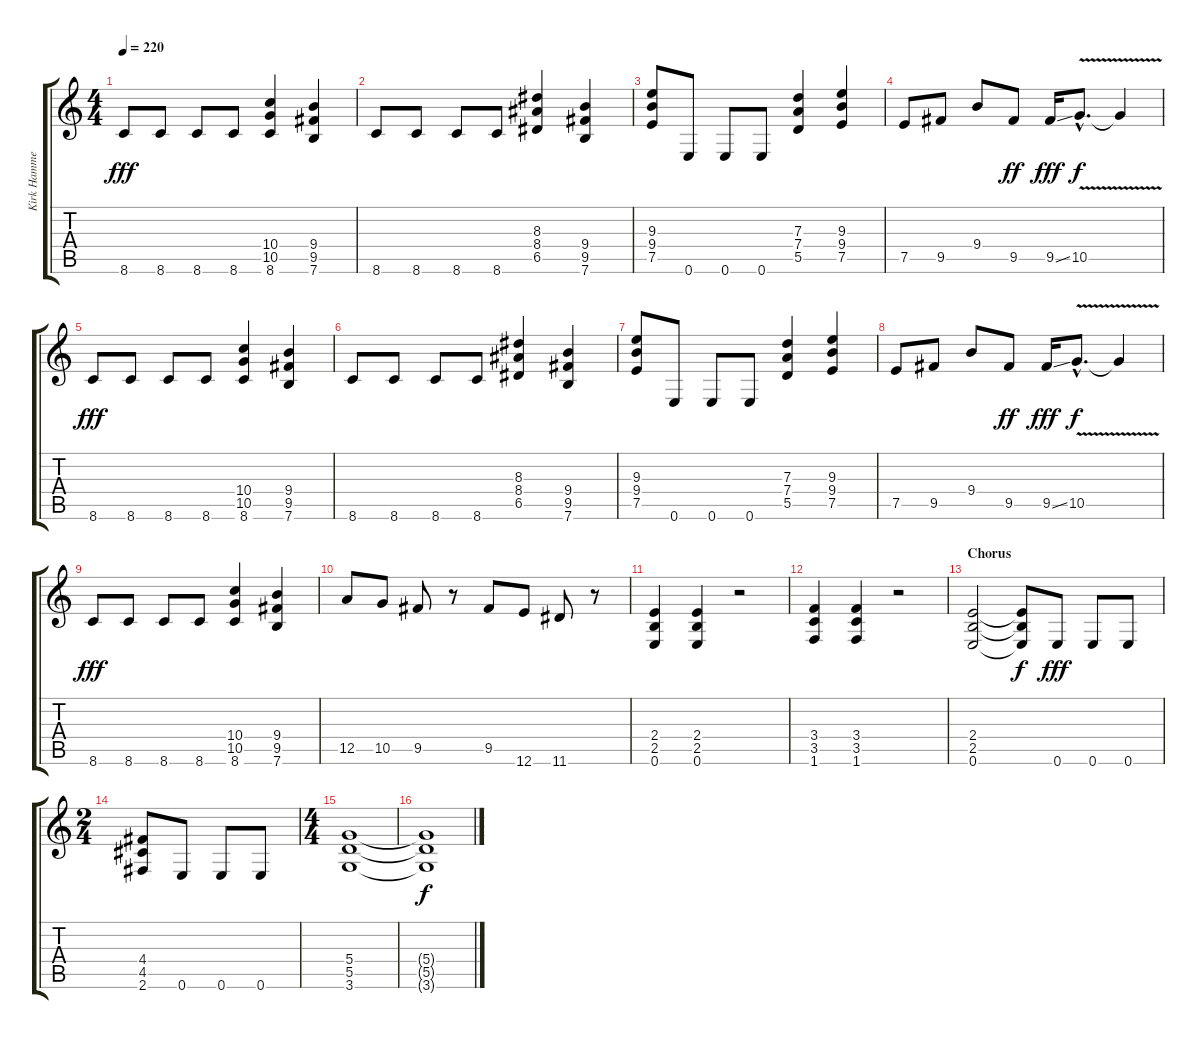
\track ("Kirk Hammet" "Kirk Hamme") {instrument distortionguitar}
\staff {score tabs}
\tuning (E4 B3 G3 D3 A2 E2) {hide}
\ts (4 4)
\tempo 220
\clef g2
\ks c
8.6.8{dy fff} 8.6.8 8.6.8 8.6.8 (10.4 10.5 8.6).4 (9.4 9.5 7.6).4 |
8.6.8 8.6.8 8.6.8 8.6.8 (8.3 8.4 6.5).4 (9.4 9.5 7.6).4 |
(9.3 9.4 7.5).8 0.6.8 0.6.8 0.6.8 (7.3 7.4 5.5).4 (9.3 9.4 7.5).4 |
7.5.8 9.5.8 9.4.8 9.5.8{dy ff} 9.5{ss}.16{dy fff} 10.5{v hac}.8{d dy f} 10.5{t}.4 |
8.6.8{dy fff} 8.6.8 8.6.8 8.6.8 (10.4 10.5 8.6).4 (9.4 9.5 7.6).4 |
8.6.8 8.6.8 8.6.8 8.6.8 (8.3 8.4 6.5).4 (9.4 9.5 7.6).4 |
(9.3 9.4 7.5).8 0.6.8 0.6.8 0.6.8 (7.3 7.4 5.5).4 (9.3 9.4 7.5).4 |
7.5.8 9.5.8 9.4.8 9.5.8{dy ff} 9.5{ss}.16{dy fff} 10.5{v hac}.8{d dy f} 10.5{t}.4 |
8.6.8{dy fff} 8.6.8 8.6.8 8.6.8 (10.4 10.5 8.6).4 (9.4 9.5 7.6).4 |
12.5.8 10.5.8 9.5.8 r.8 9.5.8 12.6.8 11.6.8 r.8 |
(2.4 2.5 0.6).4 (2.4 2.5 0.6).4 r.2 |
(3.4 3.5 1.6).4 (3.4 3.5 1.6).4 r.2 |
\section ("" "Chorus")
(2.4 2.5 0.6).2 (2.4{t} 2.5{t} 0.6{t}).8{dy f} 0.6.8{dy fff} 0.6.8 0.6.8 |
\ts (2 4)
(4.4 4.5 2.6).8 0.6.8 0.6.8 0.6.8 |
\ts (4 4)
(5.4 5.5 3.6).1 |
(5.4{t} 5.5{t} 3.6{t}).1{dy f}
